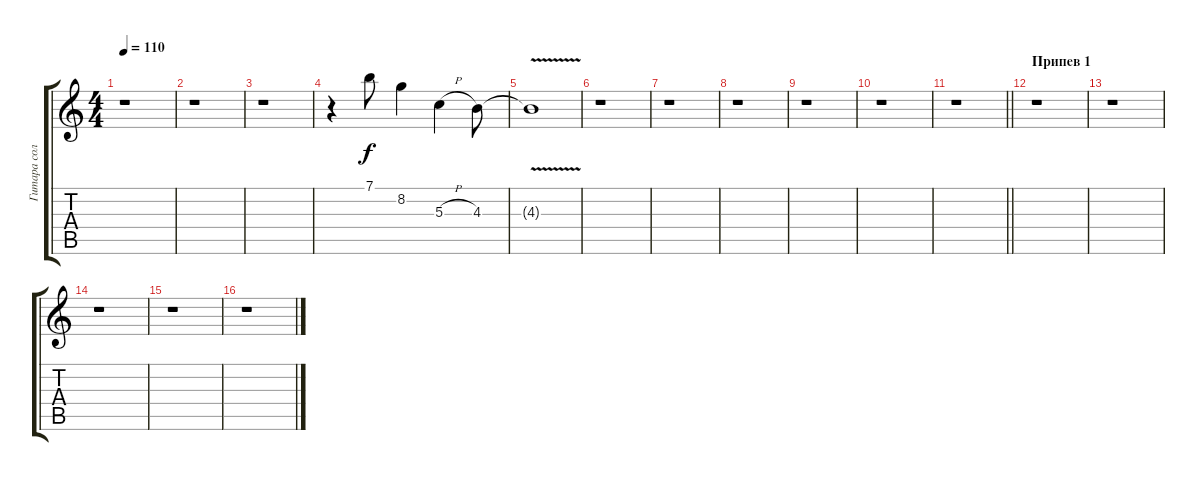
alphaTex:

\track ("Гитара соло" "Гитара сол") {instrument electricguitarjazz bank 1}
\staff {score tabs}
\tuning (E4 B3 G3 D3 A2 E2) {hide}
\ts (4 4)
\tempo 110
\clef g2
\ks c
r.1{dy f} |
r.1 |
r.1 |
r.4 7.1.8 8.2.4 5.3{h}.4 4.3.8 |
4.3{v t}.1 |
r.1 |
r.1 |
r.1 |
r.1 |
r.1 |
\barLineRight lightlight
r.1 |
\section ("" "Припев 1")
r.1 |
r.1 |
r.1 |
r.1 |
r.1
